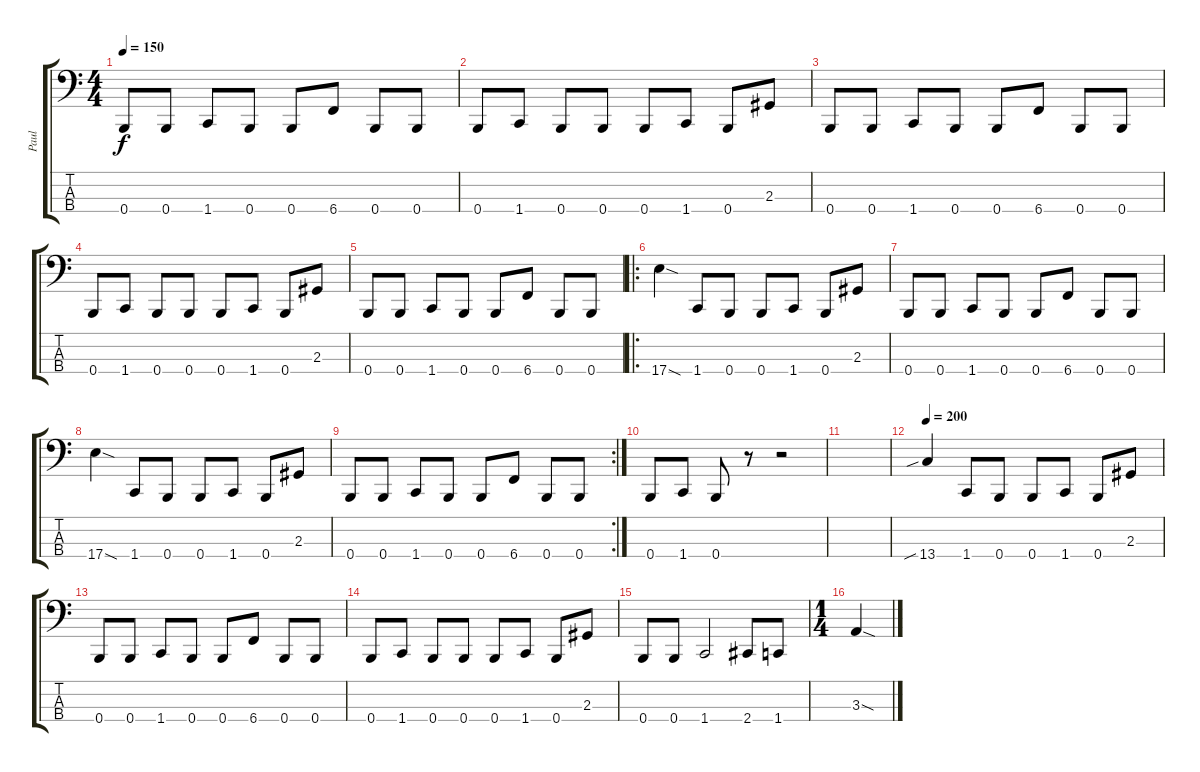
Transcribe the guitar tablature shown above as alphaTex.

\track ("Paul" "Paul") {instrument electricbasspick}
\staff {score tabs}
\tuning (E2 B1 Gb1 B0) {hide}
\ts (4 4)
\tempo 150
\clef f4
\ks c
0.4.8{dy f} 0.4.8 1.4.8 0.4.8 0.4.8 6.4.8 0.4.8 0.4.8 |
0.4.8 1.4.8 0.4.8 0.4.8 0.4.8 1.4.8 0.4.8 2.3.8 |
0.4.8 0.4.8 1.4.8 0.4.8 0.4.8 6.4.8 0.4.8 0.4.8 |
0.4.8 1.4.8 0.4.8 0.4.8 0.4.8 1.4.8 0.4.8 2.3.8 |
0.4.8 0.4.8 1.4.8 0.4.8 0.4.8 6.4.8 0.4.8 0.4.8 |
\ro
17.4{sod}.4 1.4.8 0.4.8 0.4.8 1.4.8 0.4.8 2.3.8 |
0.4.8 0.4.8 1.4.8 0.4.8 0.4.8 6.4.8 0.4.8 0.4.8 |
17.4{sod}.4 1.4.8 0.4.8 0.4.8 1.4.8 0.4.8 2.3.8 |
\rc 2
0.4.8 0.4.8 1.4.8 0.4.8 0.4.8 6.4.8 0.4.8 0.4.8 |
0.4.8 1.4.8 0.4.8 r.8 r.2 |
|
\tempo 200
13.4{sib}.4 1.4.8 0.4.8 0.4.8 1.4.8 0.4.8 2.3.8 |
0.4.8 0.4.8 1.4.8 0.4.8 0.4.8 6.4.8 0.4.8 0.4.8 |
0.4.8 1.4.8 0.4.8 0.4.8 0.4.8 1.4.8 0.4.8 2.3.8 |
0.4.8 0.4.8 1.4.2 2.4.8 1.4.8 |
\ts (1 4)
3.3{sod}.4
